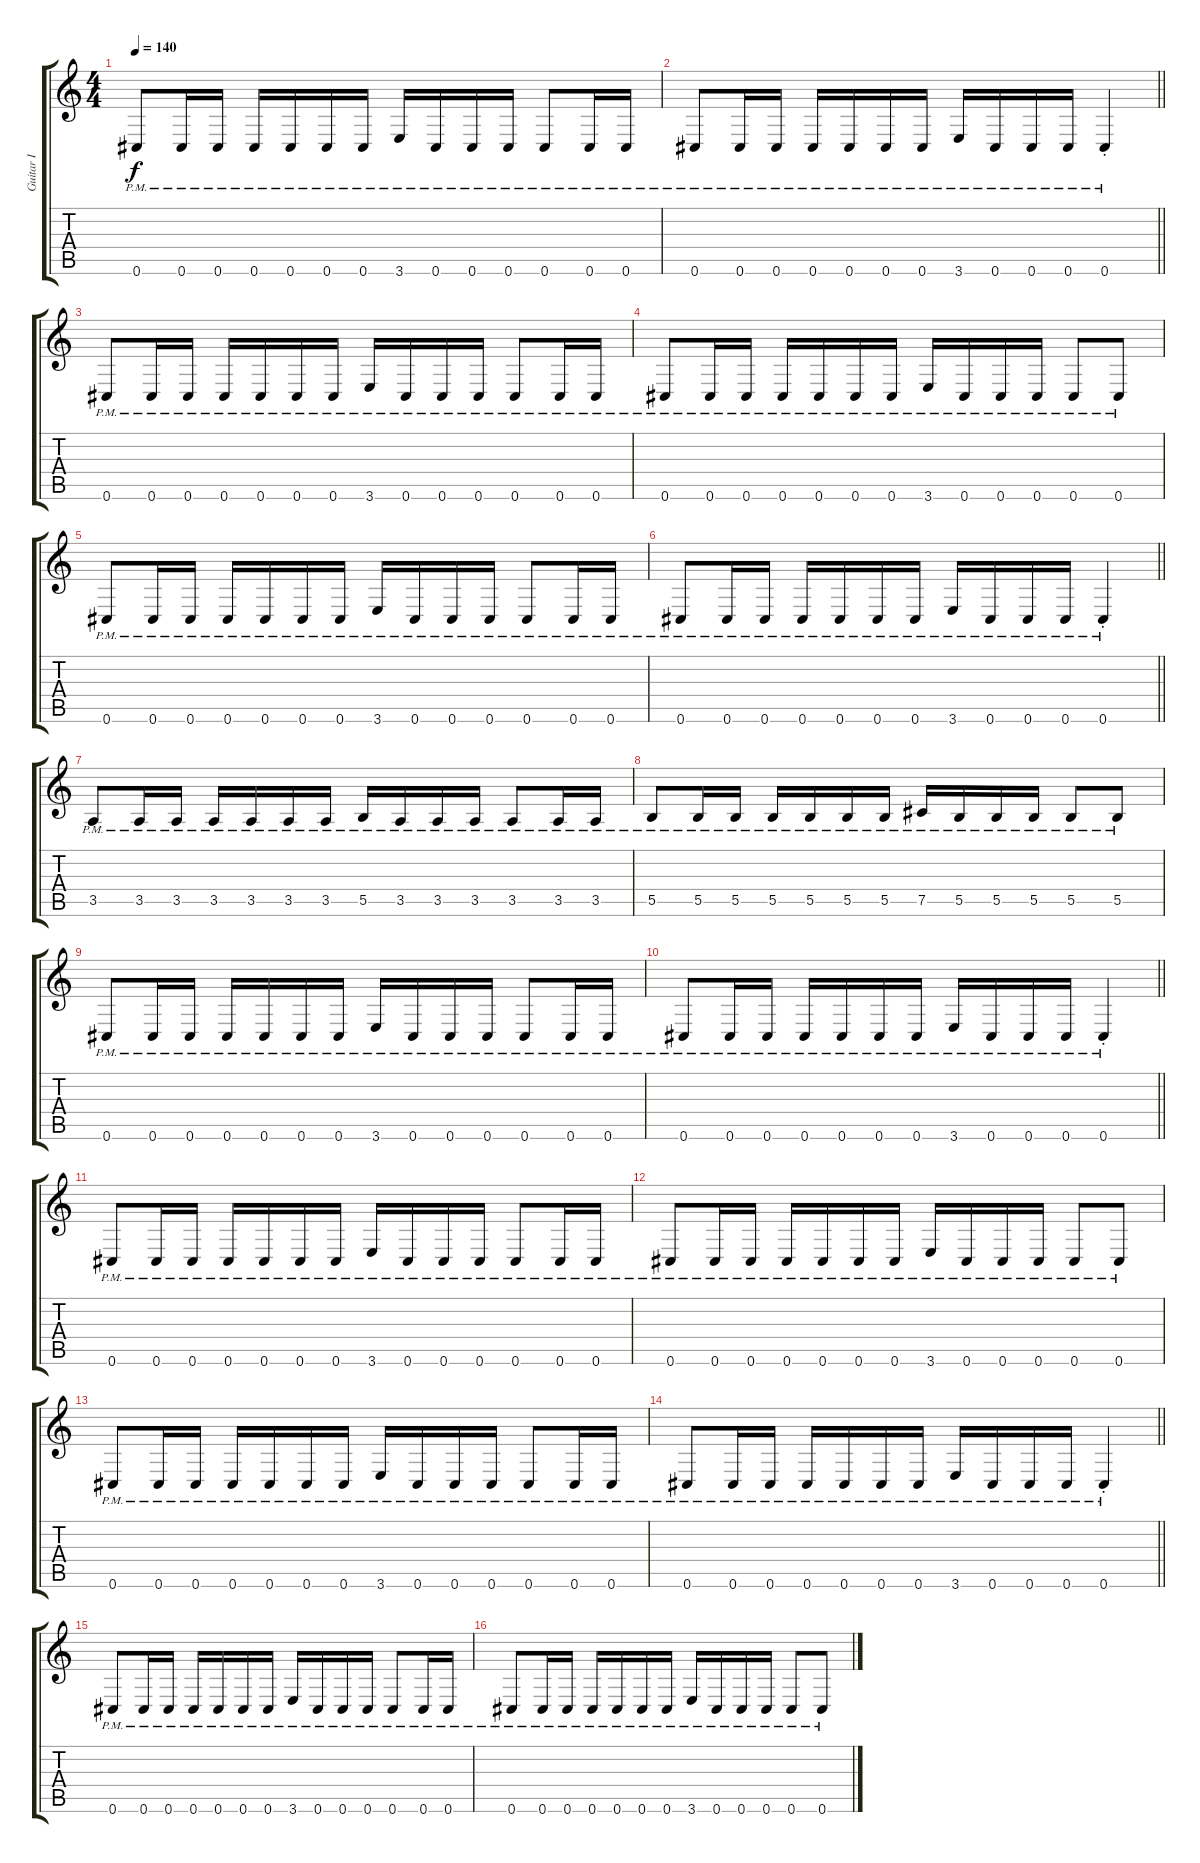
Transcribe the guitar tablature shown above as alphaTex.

\track ("Guitar I" "Guitar I") {instrument distortionguitar}
\staff {score tabs}
\tuning (Db4 Ab3 E3 B2 Gb2 Db2) {hide}
\ts (4 4)
\tempo 140
\clef g2
\ks c
0.6{pm}.8{dy f} 0.6{pm}.16 0.6{pm}.16 0.6{pm}.16 0.6{pm}.16 0.6{pm}.16 0.6{pm}.16 3.6{pm}.16 0.6{pm}.16 0.6{pm}.16 0.6{pm}.16 0.6{pm}.8 0.6{pm}.16 0.6{pm}.16 |
\barLineRight lightlight
0.6{pm}.8 0.6{pm}.16 0.6{pm}.16 0.6{pm}.16 0.6{pm}.16 0.6{pm}.16 0.6{pm}.16 3.6{pm}.16 0.6{pm}.16 0.6{pm}.16 0.6{pm}.16 0.6{pm st}.4 |
\section ("" "")
0.6{pm}.8 0.6{pm}.16 0.6{pm}.16 0.6{pm}.16 0.6{pm}.16 0.6{pm}.16 0.6{pm}.16 3.6{pm}.16 0.6{pm}.16 0.6{pm}.16 0.6{pm}.16 0.6{pm}.8 0.6{pm}.16 0.6{pm}.16 |
0.6{pm}.8 0.6{pm}.16 0.6{pm}.16 0.6{pm}.16 0.6{pm}.16 0.6{pm}.16 0.6{pm}.16 3.6{pm}.16 0.6{pm}.16 0.6{pm}.16 0.6{pm}.16 0.6{pm}.8 0.6{pm}.8 |
0.6{pm}.8 0.6{pm}.16 0.6{pm}.16 0.6{pm}.16 0.6{pm}.16 0.6{pm}.16 0.6{pm}.16 3.6{pm}.16 0.6{pm}.16 0.6{pm}.16 0.6{pm}.16 0.6{pm}.8 0.6{pm}.16 0.6{pm}.16 |
\barLineRight lightlight
0.6{pm}.8 0.6{pm}.16 0.6{pm}.16 0.6{pm}.16 0.6{pm}.16 0.6{pm}.16 0.6{pm}.16 3.6{pm}.16 0.6{pm}.16 0.6{pm}.16 0.6{pm}.16 0.6{pm st}.4 |
\section ("" "")
3.5{pm}.8 3.5{pm}.16 3.5{pm}.16 3.5{pm}.16 3.5{pm}.16 3.5{pm}.16 3.5{pm}.16 5.5{pm}.16 3.5{pm}.16 3.5{pm}.16 3.5{pm}.16 3.5{pm}.8 3.5{pm}.16 3.5{pm}.16 |
5.5{pm}.8 5.5{pm}.16 5.5{pm}.16 5.5{pm}.16 5.5{pm}.16 5.5{pm}.16 5.5{pm}.16 7.5{pm}.16 5.5{pm}.16 5.5{pm}.16 5.5{pm}.16 5.5{pm}.8 5.5{pm}.8 |
0.6{pm}.8 0.6{pm}.16 0.6{pm}.16 0.6{pm}.16 0.6{pm}.16 0.6{pm}.16 0.6{pm}.16 3.6{pm}.16 0.6{pm}.16 0.6{pm}.16 0.6{pm}.16 0.6{pm}.8 0.6{pm}.16 0.6{pm}.16 |
\barLineRight lightlight
0.6{pm}.8 0.6{pm}.16 0.6{pm}.16 0.6{pm}.16 0.6{pm}.16 0.6{pm}.16 0.6{pm}.16 3.6{pm}.16 0.6{pm}.16 0.6{pm}.16 0.6{pm}.16 0.6{pm st}.4 |
\section ("" "")
0.6{pm}.8 0.6{pm}.16 0.6{pm}.16 0.6{pm}.16 0.6{pm}.16 0.6{pm}.16 0.6{pm}.16 3.6{pm}.16 0.6{pm}.16 0.6{pm}.16 0.6{pm}.16 0.6{pm}.8 0.6{pm}.16 0.6{pm}.16 |
0.6{pm}.8 0.6{pm}.16 0.6{pm}.16 0.6{pm}.16 0.6{pm}.16 0.6{pm}.16 0.6{pm}.16 3.6{pm}.16 0.6{pm}.16 0.6{pm}.16 0.6{pm}.16 0.6{pm}.8 0.6{pm}.8 |
0.6{pm}.8 0.6{pm}.16 0.6{pm}.16 0.6{pm}.16 0.6{pm}.16 0.6{pm}.16 0.6{pm}.16 3.6{pm}.16 0.6{pm}.16 0.6{pm}.16 0.6{pm}.16 0.6{pm}.8 0.6{pm}.16 0.6{pm}.16 |
\barLineRight lightlight
0.6{pm}.8 0.6{pm}.16 0.6{pm}.16 0.6{pm}.16 0.6{pm}.16 0.6{pm}.16 0.6{pm}.16 3.6{pm}.16 0.6{pm}.16 0.6{pm}.16 0.6{pm}.16 0.6{pm st}.4 |
\section ("" "")
0.6{pm}.8 0.6{pm}.16 0.6{pm}.16 0.6{pm}.16 0.6{pm}.16 0.6{pm}.16 0.6{pm}.16 3.6{pm}.16 0.6{pm}.16 0.6{pm}.16 0.6{pm}.16 0.6{pm}.8 0.6{pm}.16 0.6{pm}.16 |
0.6{pm}.8 0.6{pm}.16 0.6{pm}.16 0.6{pm}.16 0.6{pm}.16 0.6{pm}.16 0.6{pm}.16 3.6{pm}.16 0.6{pm}.16 0.6{pm}.16 0.6{pm}.16 0.6{pm}.8 0.6{pm}.8
